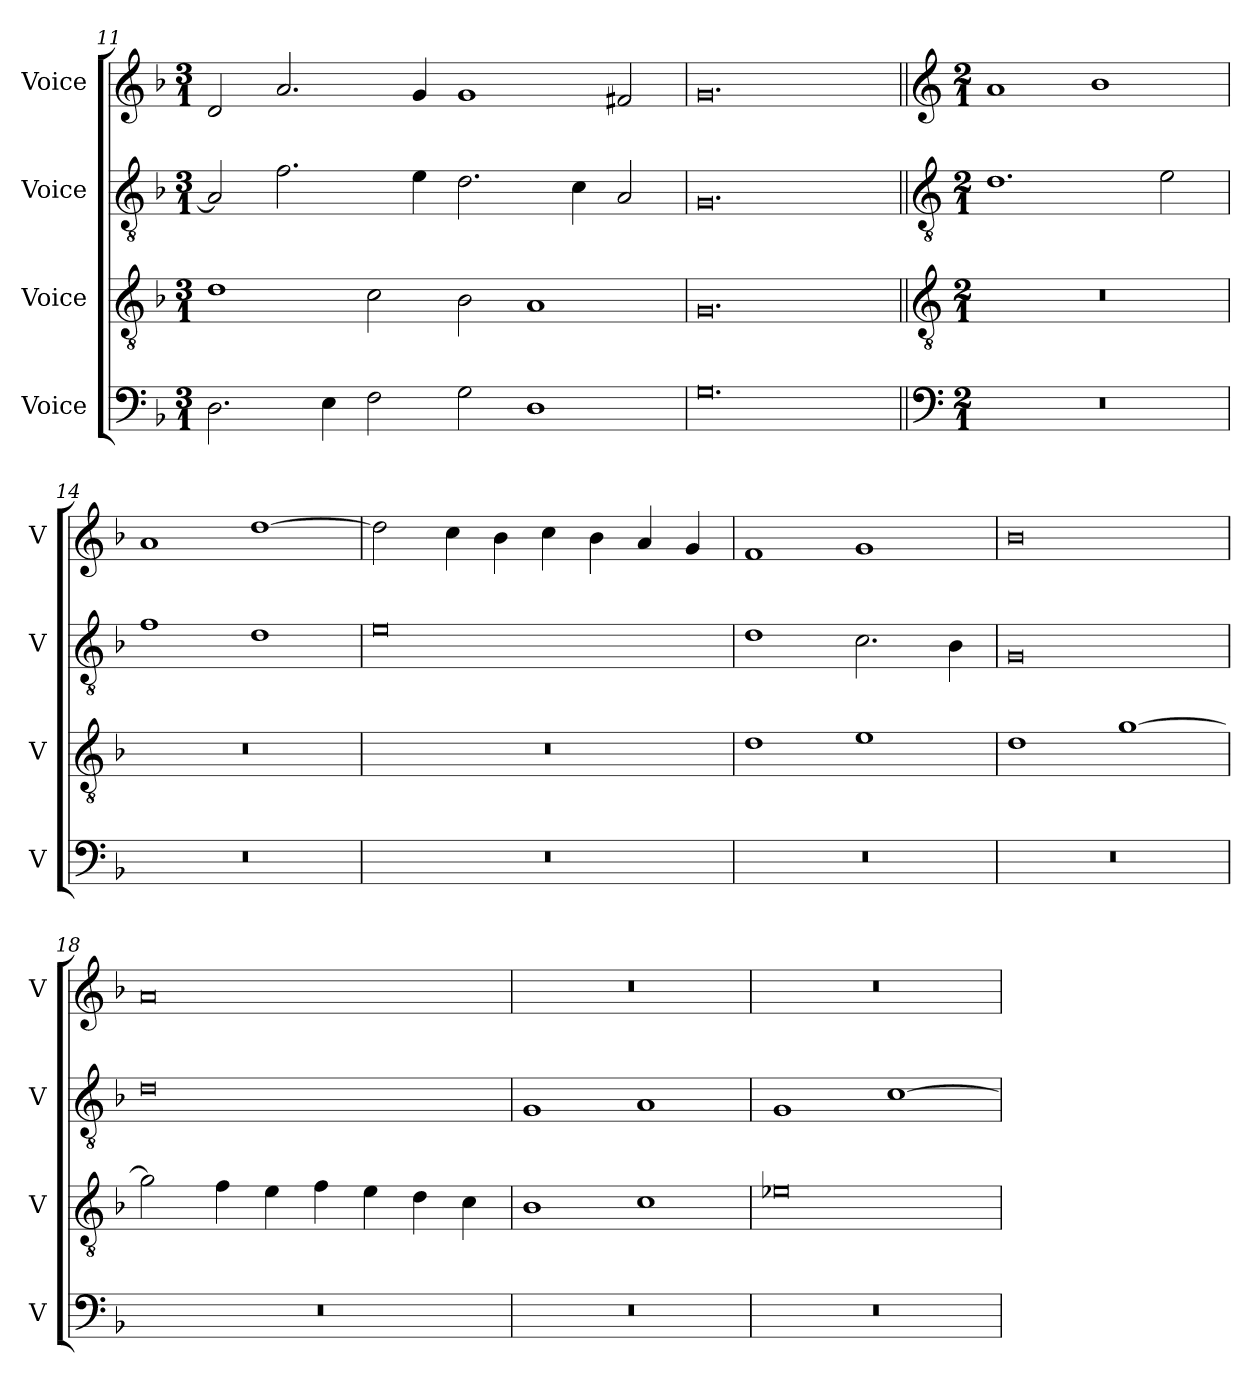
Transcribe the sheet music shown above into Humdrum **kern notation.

**kern	**kern	**kern	**kern
*part4	*part3	*part2	*part1
*staff4	*staff3	*staff2	*staff1
*I"Voice	*I"Voice	*I"Voice	*I"Voice
*I'V	*I'V	*I'V	*I'V
!!LO:LB:g=z
*clefF4	*clefGv2	*clefGv2	*clefG2
*k[b-]	*k[b-]	*k[b-]	*k[b-]
*M3/1	*M3/1	*M3/1	*M3/1
=11	=11	=11	=11
2.D\	1d	2A/]	2d/
.	.	2.f\	2.a/
4E\	.	.	.
2F\	2c\	.	.
.	.	4e\	4g/
2G\	2B-\	2.d\	1g
1D	1A	.	.
.	.	4c\	.
.	.	2A/	2f#X/
=12	=12	=12	=12
0.G	0.G	0.G	0.g
=13||	=13||	=13||	=13||
*clefF4	*clefGv2	*clefGv2	*clefG2
*M2/1	*M2/1	*M2/1	*M2/1
0r	0r	1.d	1a
.	.	.	1b-
.	.	2e\	.
=14	=14	=14	=14
0r	0r	1f	1a
.	.	1d	[1dd
!!LO:LB:g=z
=15	=15	=15	=15
0r	0r	0e	2dd\]
.	.	.	4cc\
.	.	.	4b-\
.	.	.	4cc\
.	.	.	4b-\
.	.	.	4a/
.	.	.	4g/
=16	=16	=16	=16
0r	1d	1d	1f
.	1e	2.c\	1g
.	.	4B-\	.
=17	=17	=17	=17
0r	1d	0G	0b-
.	[1g	.	.
=18	=18	=18	=18
0r	2g\]	0d	0a
.	4f\	.	.
.	4e\	.	.
.	4f\	.	.
.	4e\	.	.
.	4d\	.	.
.	4c\	.	.
!!LO:PB:g=z
=19	=19	=19	=19
0r	1B-	1G	0r
.	1c	1A	.
=20	=20	=20	=20
0r	0e-X	1G	0r
.	.	[1c	.
=	=	=	=
*-	*-	*-	*-
